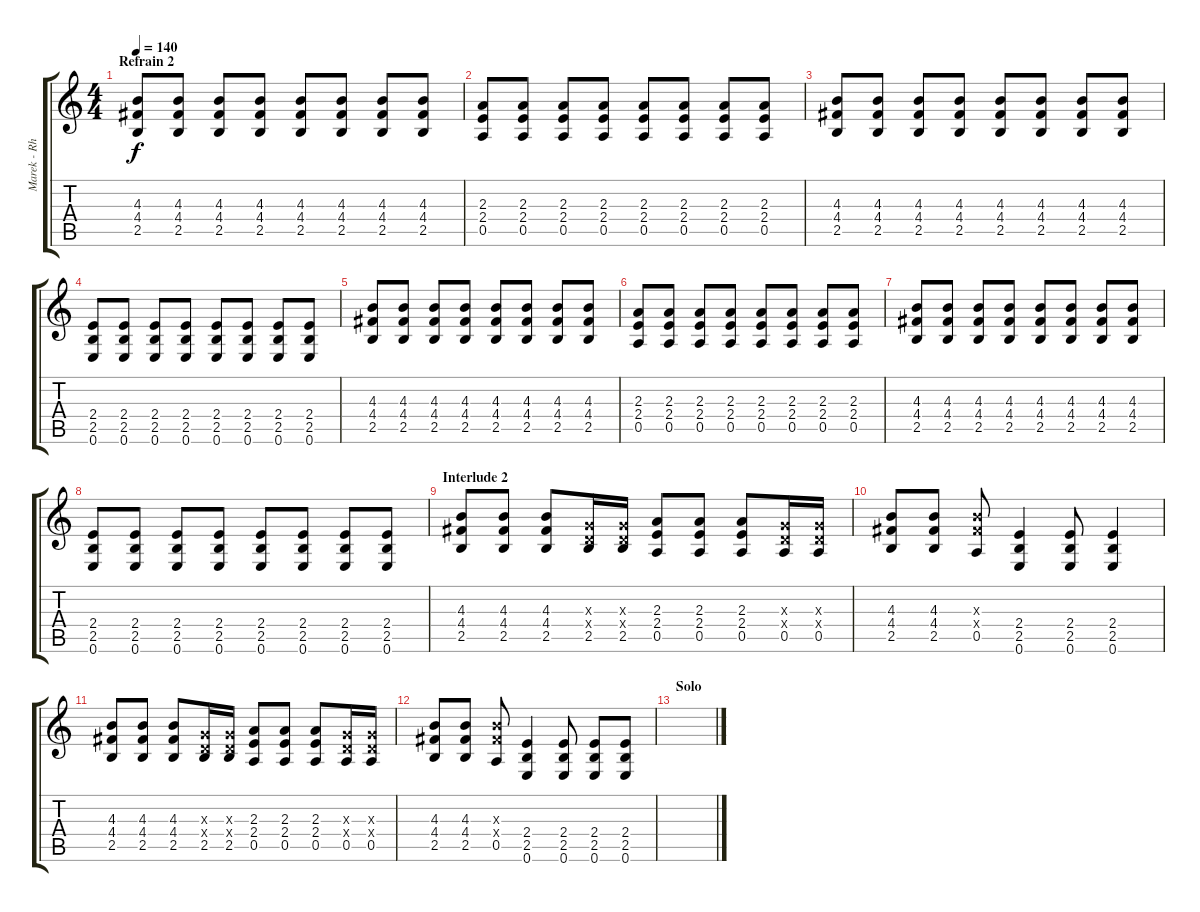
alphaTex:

\track ("Marek - Rhythm Guitar 1" "Marek - Rh") {instrument distortionguitar}
\staff {score tabs}
\tuning (E4 B3 G3 D3 A2 E2) {hide}
\ts (4 4)
\section ("" "Refrain 2")
\tempo 140
\clef g2
\ks c
(4.3 4.4 2.5).8{dy f} (4.3 4.4 2.5).8 (4.3 4.4 2.5).8 (4.3 4.4 2.5).8 (4.3 4.4 2.5).8 (4.3 4.4 2.5).8 (4.3 4.4 2.5).8 (4.3 4.4 2.5).8 |
(2.3 2.4 0.5).8 (2.3 2.4 0.5).8 (2.3 2.4 0.5).8 (2.3 2.4 0.5).8 (2.3 2.4 0.5).8 (2.3 2.4 0.5).8 (2.3 2.4 0.5).8 (2.3 2.4 0.5).8 |
(4.3 4.4 2.5).8 (4.3 4.4 2.5).8 (4.3 4.4 2.5).8 (4.3 4.4 2.5).8 (4.3 4.4 2.5).8 (4.3 4.4 2.5).8 (4.3 4.4 2.5).8 (4.3 4.4 2.5).8 |
(2.4 2.5 0.6).8 (2.4 2.5 0.6).8 (2.4 2.5 0.6).8 (2.4 2.5 0.6).8 (2.4 2.5 0.6).8 (2.4 2.5 0.6).8 (2.4 2.5 0.6).8 (2.4 2.5 0.6).8 |
(4.3 4.4 2.5).8 (4.3 4.4 2.5).8 (4.3 4.4 2.5).8 (4.3 4.4 2.5).8 (4.3 4.4 2.5).8 (4.3 4.4 2.5).8 (4.3 4.4 2.5).8 (4.3 4.4 2.5).8 |
(2.3 2.4 0.5).8 (2.3 2.4 0.5).8 (2.3 2.4 0.5).8 (2.3 2.4 0.5).8 (2.3 2.4 0.5).8 (2.3 2.4 0.5).8 (2.3 2.4 0.5).8 (2.3 2.4 0.5).8 |
(4.3 4.4 2.5).8 (4.3 4.4 2.5).8 (4.3 4.4 2.5).8 (4.3 4.4 2.5).8 (4.3 4.4 2.5).8 (4.3 4.4 2.5).8 (4.3 4.4 2.5).8 (4.3 4.4 2.5).8 |
(2.4 2.5 0.6).8 (2.4 2.5 0.6).8 (2.4 2.5 0.6).8 (2.4 2.5 0.6).8 (2.4 2.5 0.6).8 (2.4 2.5 0.6).8 (2.4 2.5 0.6).8 (2.4 2.5 0.6).8 |
\section ("" "Interlude 2")
(4.3 4.4 2.5).8{instrument acousticguitarsteel} (4.3 4.4 2.5).8 (4.3 4.4 2.5).8 (0.3{x} 0.4{x} 2.5).16 (0.3{x} 0.4{x} 2.5).16 (2.3 2.4 0.5).8 (2.3 2.4 0.5).8 (2.3 2.4 0.5).8 (0.3{x} 0.4{x} 0.5).16 (0.3{x} 0.4{x} 0.5).16 |
(4.3 4.4 2.5).8 (4.3 4.4 2.5).8 (4.3{x} 4.4{x} 0.5).8 (2.4 2.5 0.6).4 (2.4 2.5 0.6).8 (2.4 2.5 0.6).4 |
(4.3 4.4 2.5).8 (4.3 4.4 2.5).8 (4.3 4.4 2.5).8 (0.3{x} 0.4{x} 2.5).16 (0.3{x} 0.4{x} 2.5).16 (2.3 2.4 0.5).8 (2.3 2.4 0.5).8 (2.3 2.4 0.5).8 (0.3{x} 0.4{x} 0.5).16 (0.3{x} 0.4{x} 0.5).16 |
(4.3 4.4 2.5).8 (4.3 4.4 2.5).8 (4.3{x} 4.4{x} 0.5).8 (2.4 2.5 0.6).4 (2.4 2.5 0.6).8 (2.4 2.5 0.6).8 (2.4 2.5 0.6).8 |
\section ("" "Solo")
